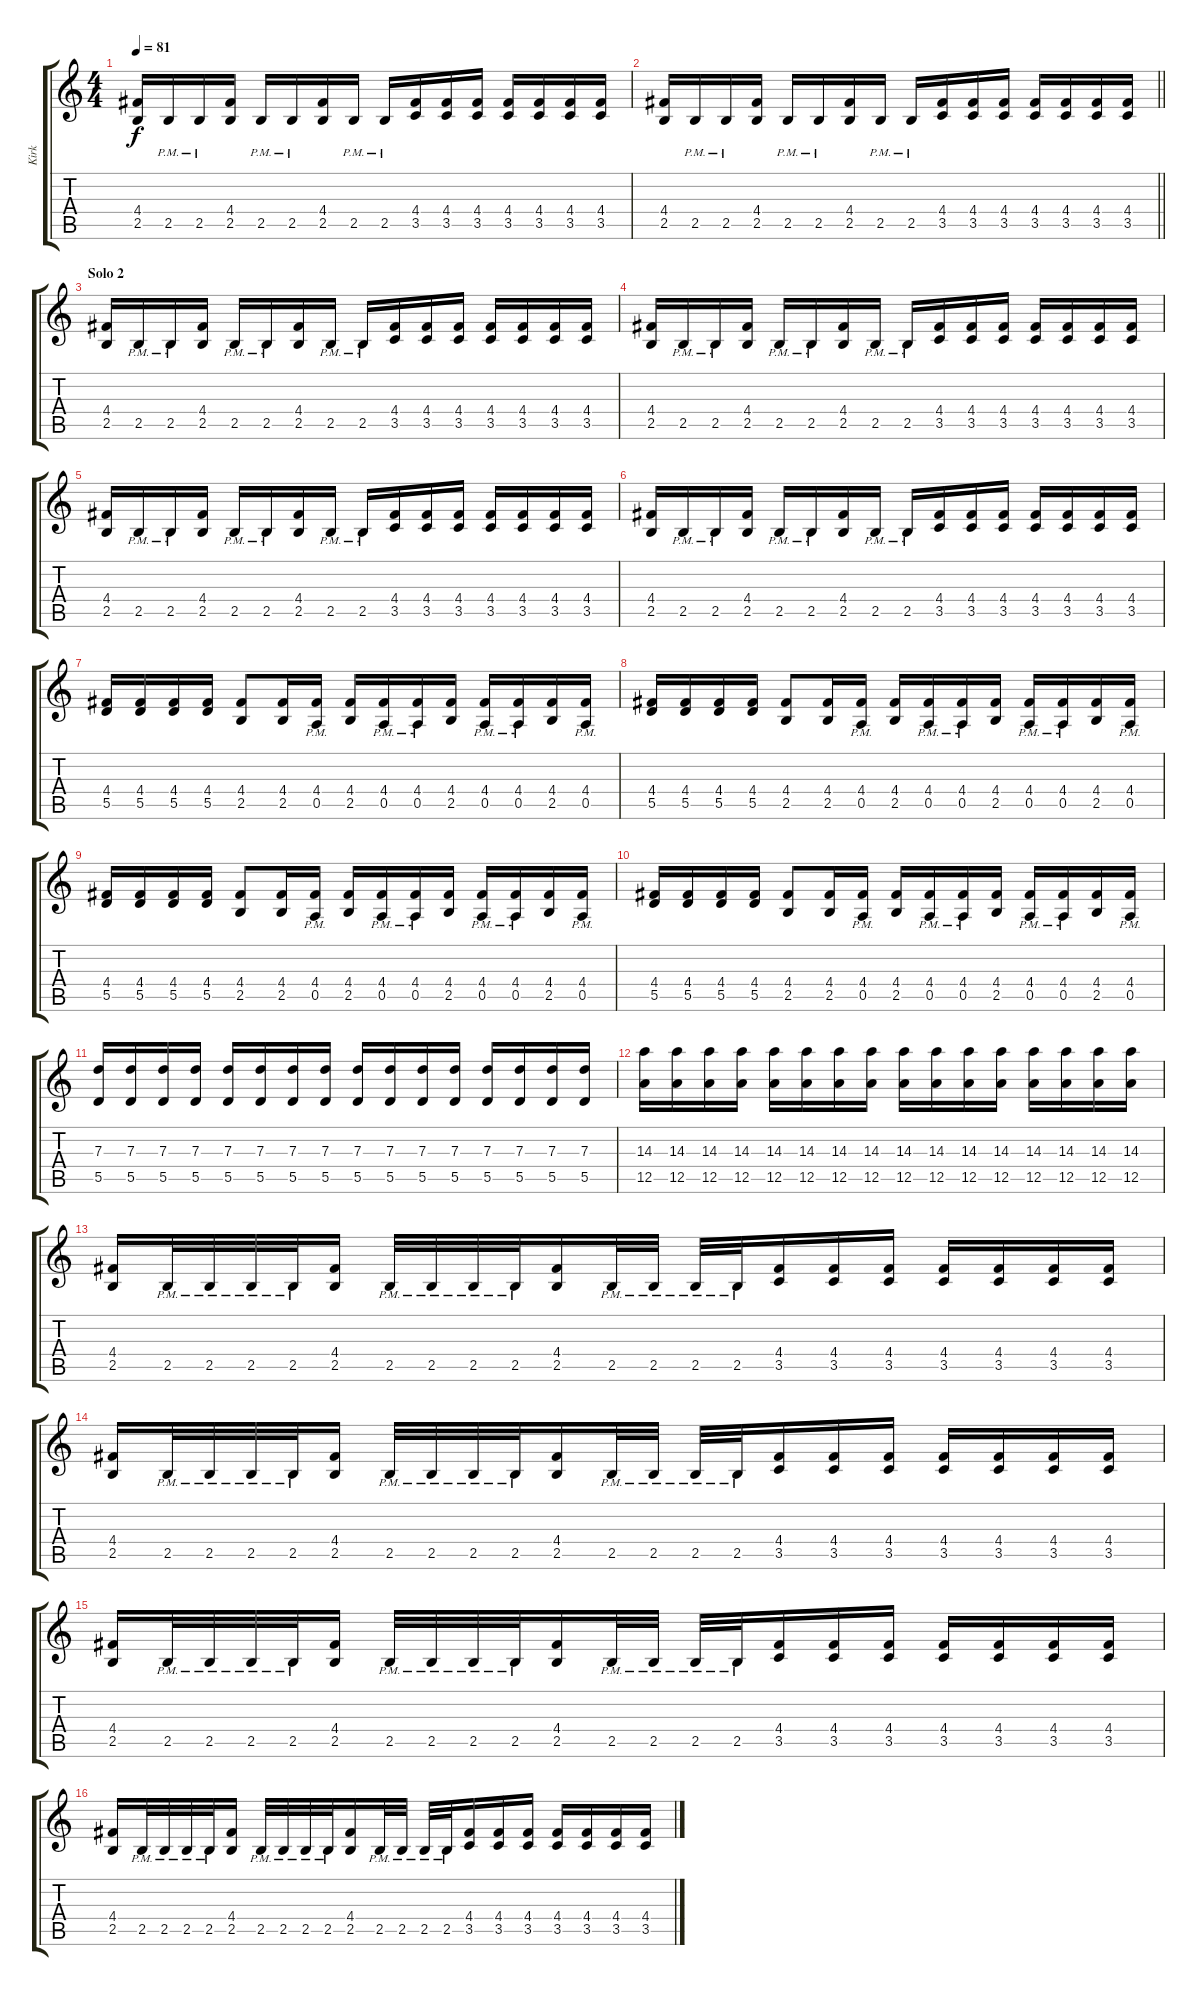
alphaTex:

\track ("Kirk" "Kirk") {instrument distortionguitar}
\staff {score tabs}
\tuning (E4 B3 G3 D3 A2 E2) {hide}
\ts (4 4)
\tempo 81
\clef g2
\ks c
(4.4 2.5).16{dy f} 2.5{pm}.16 2.5{pm}.16 (4.4 2.5).16 2.5{pm}.16 2.5{pm}.16 (4.4 2.5).16 2.5{pm}.16 2.5{pm}.16 (4.4 3.5).16 (4.4 3.5).16 (4.4 3.5).16 (4.4 3.5).16 (4.4 3.5).16 (4.4 3.5).16 (4.4 3.5).16 |
\barLineRight lightlight
(4.4 2.5).16 2.5{pm}.16 2.5{pm}.16 (4.4 2.5).16 2.5{pm}.16 2.5{pm}.16 (4.4 2.5).16 2.5{pm}.16 2.5{pm}.16 (4.4 3.5).16 (4.4 3.5).16 (4.4 3.5).16 (4.4 3.5).16 (4.4 3.5).16 (4.4 3.5).16 (4.4 3.5).16 |
\section ("" "Solo 2")
(4.4 2.5).16{volume 6} 2.5{pm}.16 2.5{pm}.16 (4.4 2.5).16 2.5{pm}.16 2.5{pm}.16 (4.4 2.5).16 2.5{pm}.16 2.5{pm}.16 (4.4 3.5).16 (4.4 3.5).16 (4.4 3.5).16 (4.4 3.5).16 (4.4 3.5).16 (4.4 3.5).16 (4.4 3.5).16 |
(4.4 2.5).16 2.5{pm}.16 2.5{pm}.16 (4.4 2.5).16 2.5{pm}.16 2.5{pm}.16 (4.4 2.5).16 2.5{pm}.16 2.5{pm}.16 (4.4 3.5).16 (4.4 3.5).16 (4.4 3.5).16 (4.4 3.5).16 (4.4 3.5).16 (4.4 3.5).16 (4.4 3.5).16 |
(4.4 2.5).16 2.5{pm}.16 2.5{pm}.16 (4.4 2.5).16 2.5{pm}.16 2.5{pm}.16 (4.4 2.5).16 2.5{pm}.16 2.5{pm}.16 (4.4 3.5).16 (4.4 3.5).16 (4.4 3.5).16 (4.4 3.5).16 (4.4 3.5).16 (4.4 3.5).16 (4.4 3.5).16 |
(4.4 2.5).16 2.5{pm}.16 2.5{pm}.16 (4.4 2.5).16 2.5{pm}.16 2.5{pm}.16 (4.4 2.5).16 2.5{pm}.16 2.5{pm}.16 (4.4 3.5).16 (4.4 3.5).16 (4.4 3.5).16 (4.4 3.5).16 (4.4 3.5).16 (4.4 3.5).16 (4.4 3.5).16 |
(4.4 5.5).16 (4.4 5.5).16 (4.4 5.5).16 (4.4 5.5).16 (4.4 2.5).8 (4.4 2.5).16 (4.4{pm} 0.5{pm}).16{txt ""} (4.4 2.5).16 (4.4{pm} 0.5{pm}).16 (4.4{pm} 0.5{pm}).16 (4.4 2.5).16 (4.4{pm} 0.5{pm}).16 (4.4{pm} 0.5{pm}).16 (4.4 2.5).16 (4.4{pm} 0.5{pm}).16 |
(4.4 5.5).16 (4.4 5.5).16 (4.4 5.5).16 (4.4 5.5).16 (4.4 2.5).8 (4.4 2.5).16 (4.4{pm} 0.5{pm}).16 (4.4 2.5).16 (4.4{pm} 0.5{pm}).16 (4.4{pm} 0.5{pm}).16 (4.4 2.5).16 (4.4{pm} 0.5{pm}).16 (4.4{pm} 0.5{pm}).16 (4.4 2.5).16 (4.4{pm} 0.5{pm}).16 |
(4.4 5.5).16 (4.4 5.5).16 (4.4 5.5).16 (4.4 5.5).16 (4.4 2.5).8 (4.4 2.5).16 (4.4{pm} 0.5{pm}).16 (4.4 2.5).16 (4.4{pm} 0.5{pm}).16 (4.4{pm} 0.5{pm}).16 (4.4 2.5).16 (4.4{pm} 0.5{pm}).16 (4.4{pm} 0.5{pm}).16 (4.4 2.5).16 (4.4{pm} 0.5{pm}).16 |
(4.4 5.5).16 (4.4 5.5).16 (4.4 5.5).16 (4.4 5.5).16 (4.4 2.5).8 (4.4 2.5).16 (4.4{pm} 0.5{pm}).16 (4.4 2.5).16 (4.4{pm} 0.5{pm}).16 (4.4{pm} 0.5{pm}).16 (4.4 2.5).16 (4.4{pm} 0.5{pm}).16 (4.4{pm} 0.5{pm}).16 (4.4 2.5).16 (4.4{pm} 0.5{pm}).16 |
(7.3 5.5).16 (7.3 5.5).16 (7.3 5.5).16 (7.3 5.5).16 (7.3 5.5).16 (7.3 5.5).16 (7.3 5.5).16 (7.3 5.5).16 (7.3 5.5).16 (7.3 5.5).16 (7.3 5.5).16 (7.3 5.5).16 (7.3 5.5).16 (7.3 5.5).16 (7.3 5.5).16 (7.3 5.5).16 |
(14.3 12.5).16 (14.3 12.5).16 (14.3 12.5).16 (14.3 12.5).16 (14.3 12.5).16 (14.3 12.5).16 (14.3 12.5).16 (14.3 12.5).16 (14.3 12.5).16 (14.3 12.5).16 (14.3 12.5).16 (14.3 12.5).16 (14.3 12.5).16 (14.3 12.5).16 (14.3 12.5).16 (14.3 12.5).16 |
(4.4 2.5).16 2.5{pm}.32 2.5{pm}.32 2.5{pm}.32 2.5{pm}.32 (4.4 2.5).16 2.5{pm}.32 2.5{pm}.32 2.5{pm}.32 2.5{pm}.32 (4.4 2.5).16 2.5{pm}.32 2.5{pm}.32 2.5{pm}.32 2.5{pm}.32 (4.4 3.5).16 (4.4 3.5).16 (4.4 3.5).16 (4.4 3.5).16 (4.4 3.5).16 (4.4 3.5).16 (4.4 3.5).16 |
(4.4 2.5).16 2.5{pm}.32 2.5{pm}.32 2.5{pm}.32 2.5{pm}.32 (4.4 2.5).16 2.5{pm}.32 2.5{pm}.32 2.5{pm}.32 2.5{pm}.32 (4.4 2.5).16 2.5{pm}.32 2.5{pm}.32 2.5{pm}.32 2.5{pm}.32 (4.4 3.5).16 (4.4 3.5).16 (4.4 3.5).16 (4.4 3.5).16 (4.4 3.5).16 (4.4 3.5).16 (4.4 3.5).16 |
(4.4 2.5).16 2.5{pm}.32 2.5{pm}.32 2.5{pm}.32 2.5{pm}.32 (4.4 2.5).16 2.5{pm}.32 2.5{pm}.32 2.5{pm}.32 2.5{pm}.32 (4.4 2.5).16 2.5{pm}.32 2.5{pm}.32 2.5{pm}.32 2.5{pm}.32 (4.4 3.5).16 (4.4 3.5).16 (4.4 3.5).16 (4.4 3.5).16 (4.4 3.5).16 (4.4 3.5).16 (4.4 3.5).16 |
(4.4 2.5).16 2.5{pm}.32 2.5{pm}.32 2.5{pm}.32 2.5{pm}.32 (4.4 2.5).16 2.5{pm}.32 2.5{pm}.32 2.5{pm}.32 2.5{pm}.32 (4.4 2.5).16 2.5{pm}.32 2.5{pm}.32 2.5{pm}.32 2.5{pm}.32 (4.4 3.5).16 (4.4 3.5).16 (4.4 3.5).16 (4.4 3.5).16 (4.4 3.5).16 (4.4 3.5).16 (4.4 3.5).16
